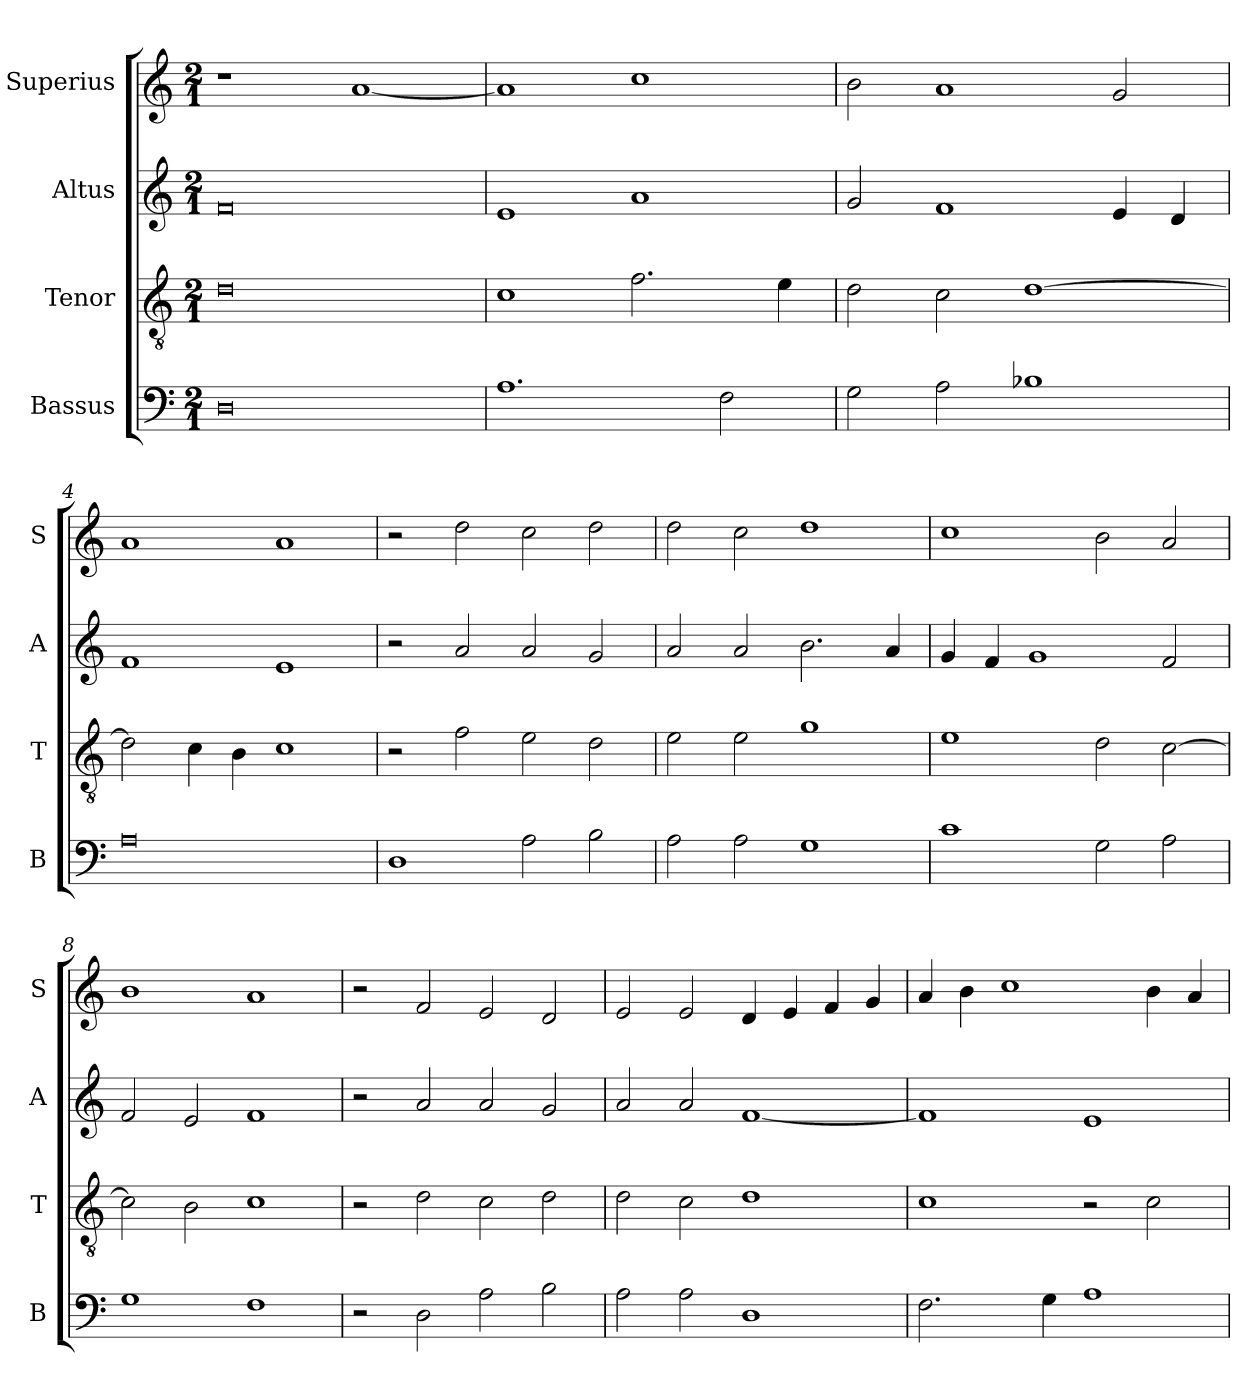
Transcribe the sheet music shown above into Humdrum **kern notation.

**kern	**kern	**kern	**kern
*part4	*part3	*part2	*part1
*staff4	*staff3	*staff2	*staff1
*I"Bassus	*I"Tenor	*I"Altus	*I"Superius
*I'B	*I'T	*I'A	*I'S
*clefF4	*clefGv2	*clefG2	*clefG2
*k[]	*k[]	*k[]	*k[]
*C:	*C:	*C:	*C:
*M2/1	*M2/1	*M2/1	*M2/1
=1	=1	=1	=1
0D	0d	0f	1r
.	.	.	[1a
=2	=2	=2	=2
1.A	1c	1e	1a]
.	2.f	1a	1cc
2F	.	.	.
.	4e	.	.
=3	=3	=3	=3
2G	2d	2g	2b
2A	2c	1f	1a
1B-X	[1d	.	.
.	.	4e	2g
.	.	4d	.
=4	=4	=4	=4
0A	2d]	1f	1a
.	4c	.	.
.	4B	.	.
.	1c	1e	1a
=5	=5	=5	=5
1D	2r	2r	2r
.	2f	2a	2dd
2A	2e	2a	2cc
2B	2d	2g	2dd
=6	=6	=6	=6
2A	2e	2a	2dd
2A	2e	2a	2cc
1G	1g	2.b	1dd
.	.	4a	.
=7	=7	=7	=7
1c	1e	4g	1cc
.	.	4f	.
.	.	1g	.
2G	2d	.	2b
2A	[2c	2f	2a
=8	=8	=8	=8
1G	2c]	2f	1b
.	2B	2e	.
1F	1c	1f	1a
=9	=9	=9	=9
2r	2r	2r	2r
2D	2d	2a	2f
2A	2c	2a	2e
2B	2d	2g	2d
=10	=10	=10	=10
2A	2d	2a	2e
2A	2c	2a	2e
1D	1d	[1f	4d
.	.	.	4e
.	.	.	4f
.	.	.	4g
=11	=11	=11	=11
2.F	1c	1f]	4a
.	.	.	4b
.	.	.	1cc
4G	.	.	.
1A	2r	1e	.
.	2c	.	4b
.	.	.	4a
=	=	=	=
*-	*-	*-	*-
